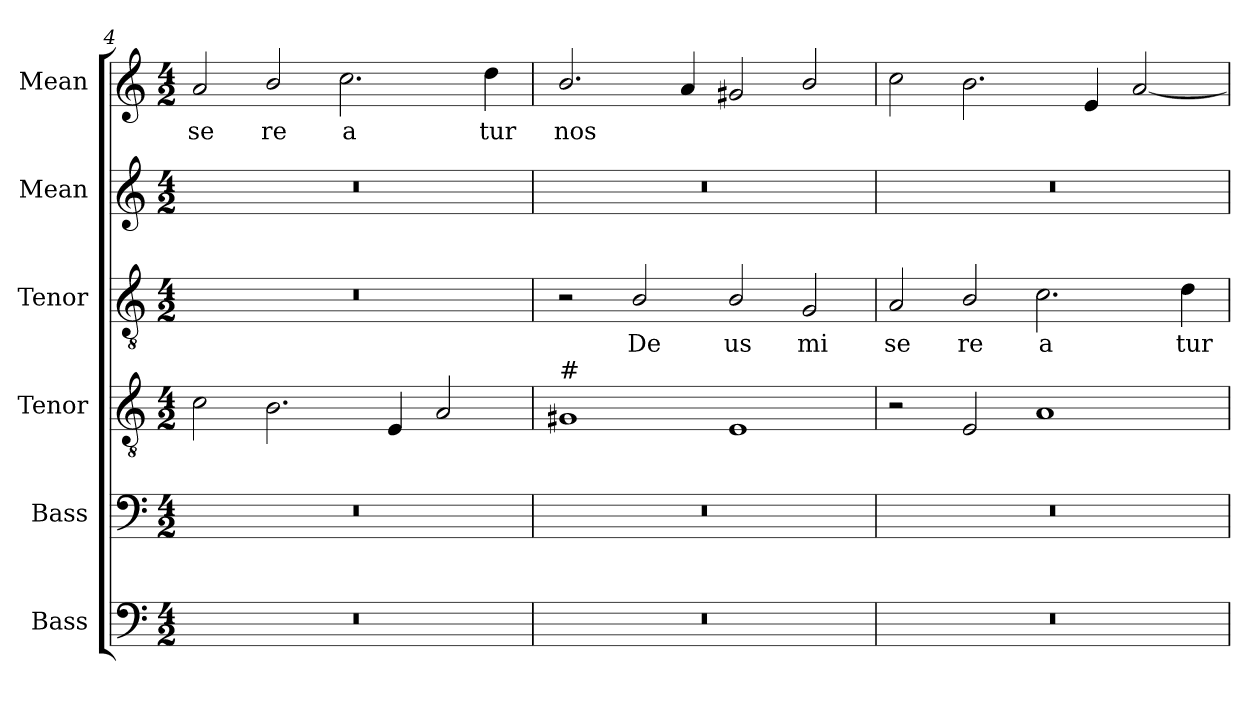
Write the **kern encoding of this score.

**kern	**kern	**kern	**kern	**text	**kern	**kern	**text
*part6	*part5	*part4	*part3	*part3	*part2	*part1	*part1
*staff6	*staff5	*staff4	*staff3	*staff3	*staff2	*staff1	*staff1
*I"Bass	*I"Bass	*I"Tenor	*I"Tenor	*	*I"Mean	*I"Mean	*
*I'B.	*I'B.	*I'T.	*I'T.	*	*I'M.	*I'M.	*
*clefF4	*clefF4	*clefGv2	*clefGv2	*	*clefG2	*clefG2	*
*	*	*ITrd7c12	*ITrd7c12	*	*	*	*
*k[]	*k[]	*k[]	*k[]	*	*k[]	*k[]	*
*a:	*a:	*a:	*a:	*	*a:	*a:	*
*M4/2	*M4/2	*M4/2	*M4/2	*	*M4/2	*M4/2	*
=4	=4	=4	=4	=4	=4	=4	=4
!LO:N:vis=1	!LO:N:vis=1	!	!LO:N:vis=1	!	!LO:N:vis=1	!	!
!	!	!	!	!	!	!	!LO:LY:b:color=#000000
0r	0r	2Ci\	0r	.	0r	2ai/	se
!	!	!	!	!	!	!	!LO:LY:b:color=#000000
.	.	2.BBi\	.	.	.	2bi/	re
!	!	!	!	!	!	!	!LO:LY:b:color=#000000
.	.	.	.	.	.	2.cci\	a
.	.	4EEi/	.	.	.	.	.
.	.	2AAi/	.	.	.	.	.
!	!	!	!	!	!	!	!LO:LY:b:color=#000000
.	.	.	.	.	.	4ddi\	tur
=5	=5	=5	=5	=5	=5	=5	=5
!LO:N:vis=1	!LO:N:vis=1	!	!	!	!LO:N:vis=1	!	!
!	!	!LO:TX:t=#	!	!	!	!	!
!	!	!	!	!	!	!	!LO:LY:b:color=#000000
0r	0r	1GG#i	2r	.	0r	2.bi/	nos
!	!	!	!	!LO:LY:b:color=#000000	!	!	!
.	.	.	2BBi/	De	.	.	.
.	.	.	.	.	.	4ai/	.
!	!	!	!	!LO:LY:b:color=#000000	!	!	!
.	.	1EEi	2BBi/	us	.	2g#Xi/	.
!	!	!	!	!LO:LY:b:color=#000000	!	!	!
.	.	.	2GGi/	mi	.	2bi/	.
=6	=6	=6	=6	=6	=6	=6	=6
!LO:N:vis=1	!LO:N:vis=1	!	!	!	!	!	!
!	!	!	!	!LO:LY:b:color=#000000	!LO:N:vis=1	!	!
0r	0r	2r	2AAi/	se	0r	2cci\	.
!	!	!	!	!LO:LY:b:color=#000000	!	!	!
.	.	2EEi/	2BBi/	re	.	2.bi\	.
!	!	!	!	!LO:LY:b:color=#000000	!	!	!
.	.	1AAi	2.Ci\	a	.	.	.
.	.	.	.	.	.	4ei/	.
.	.	.	.	.	.	[<2ai/	.
!	!	!	!	!LO:LY:b:color=#000000	!	!	!
.	.	.	4Di\	tur	.	.	.
=	=	=	=	=	=	=	=
*-	*-	*-	*-	*-	*-	*-	*-
